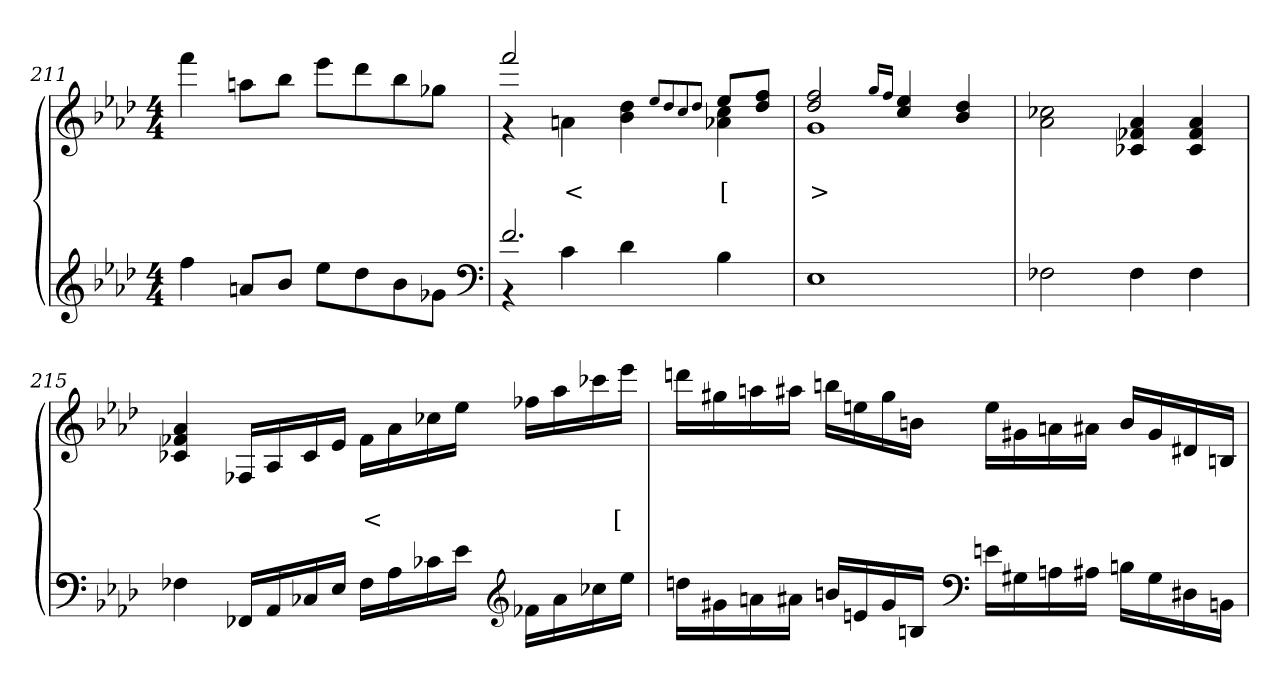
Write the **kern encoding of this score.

**kern	**kern	**text	**text
*part2	*part1	*part1	*part1
*staff2	*staff1	*staff1	*staff1
*clefG2	*clefG2	*	*
*k[b-e-a-d-]	*k[b-e-a-d-]	*	*
*M4/4	*M4/4	*	*
=211	=211	=211	=211
4ff	4fff	.	.
8anL	8aanL	.	.
8b-J	8bb-J	.	.
8ee-L	8eee-L	.	.
8dd-	8ddd-	.	.
8b-	8bb-	.	.
8g-XJ	8gg-XJ	.	.
*clefF4	*	*	*
=212	=212	=212	=212
*^	*^	*	*
2.f	4r	2fff	4r	.	.
.	4c	.	4an	.	<
.	4d-	4ryy	4dd- 4b-	.	.
.	.	8qqee-/L	.	.	.
.	.	8qqdd-/	.	.	.
.	.	8qqcc/	.	.	.
.	.	8qqdd-/J	.	.	.
4ryy	4B-	8ee-L	4cc 4a-X	.	[
.	.	8ff 8dd-J	.	.	.
*v	*v	*	*	*	*
=213	=213	=213	=213	=213
1E-	2ff 2dd-	1g	.	>
.	16qqgg/LL	.	.	.
.	16qqff/JJ	.	.	.
.	4ee- 4cc	.	.	.
.	4dd- 4b-	.	.	.
*	*v	*v	*	*
=214	=214	=214	=214
2F-X	2cc-X 2a-	.	.
4F-	4a- 4f-X 4c-	.	.
4F-	4a- 4f- 4c-	.	.
=215	=215	=215	=215
4F-X	4a- 4f-X 4c-X	.	.
16FF-LL	16F-LL	.	.
16AA-	16A-	.	.
16C-X	16c-	.	.
16E-JJ	16e-JJ	.	.
16F-LL	16f-LL	.	<
16A-	16a-	.	.
16c-	16cc-	.	.
16e-JJ	16ee-JJ	.	.
*clefG2	*	*	*
16f-LL	16ff-LL	.	.
16a-	16aa-	.	.
16cc-	16ccc-	.	.
16ee-JJ	16eee-JJ	.	[
=216	=216	=216	=216
16ddnLL	16dddnLL	.	.
16g#X	16gg#X	.	.
16an	16aan	.	.
16a#XJJ	16aa#XJJ	.	.
16bnLL	16bbnLL	.	.
16en	16een	.	.
16g#	16gg#	.	.
16BnJJ	16bnJJ	.	.
*clefF4	*	*	*
16enLL	16eeLL	.	.
16G#	16g#	.	.
16An	16an	.	.
16A#XJJ	16a#XJJ	.	.
16BnLL	16bLL	.	.
16G#	16g#	.	.
16D#X	16d#X	.	.
16BBnJJ	16BnJJ	.	.
=	=	=	=
*-	*-	*-	*-
